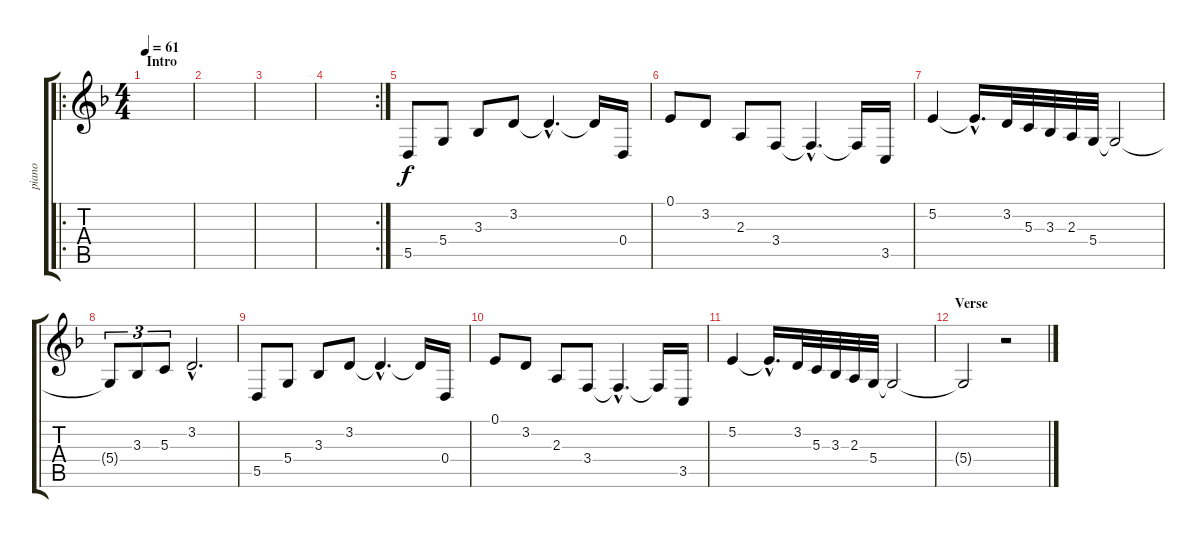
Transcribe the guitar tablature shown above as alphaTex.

\track ("piano" "piano") {instrument acousticgrandpiano}
\staff {score tabs}
\tuning (E4 B3 G3 D3 A2 E2) {hide}
\ro
\ts (4 4)
\section ("" "Intro")
\tempo 61
\clef g2
\ks f
|
|
|
\rc 2
|
5.5.8 5.4.8 3.3.8 3.2.8 3.2{hac t}.4{d} 3.2{t}.16 0.4.16 |
0.1.8 3.2.8 2.3.8 3.4.8 3.4{hac t}.4{d} 3.4{t}.16 3.5.16 |
5.2.4 5.2{hac t}.16{d} 3.2.32 5.3.32 3.3.32 2.3.32 5.4.32 5.4{t}.2 |
5.4{t}.8{tu (3 2)} 3.3.8{tu (3 2)} 5.3.8{tu (3 2)} 3.2{hac}.2{d} |
5.5.8 5.4.8 3.3.8 3.2.8 3.2{hac t}.4{d} 3.2{t}.16 0.4.16 |
0.1.8 3.2.8 2.3.8 3.4.8 3.4{hac t}.4{d} 3.4{t}.16 3.5.16 |
5.2.4 5.2{hac t}.16{d} 3.2.32 5.3.32 3.3.32 2.3.32 5.4.32 5.4{t}.2 |
\section ("" "Verse")
5.4{t}.2 r.2
